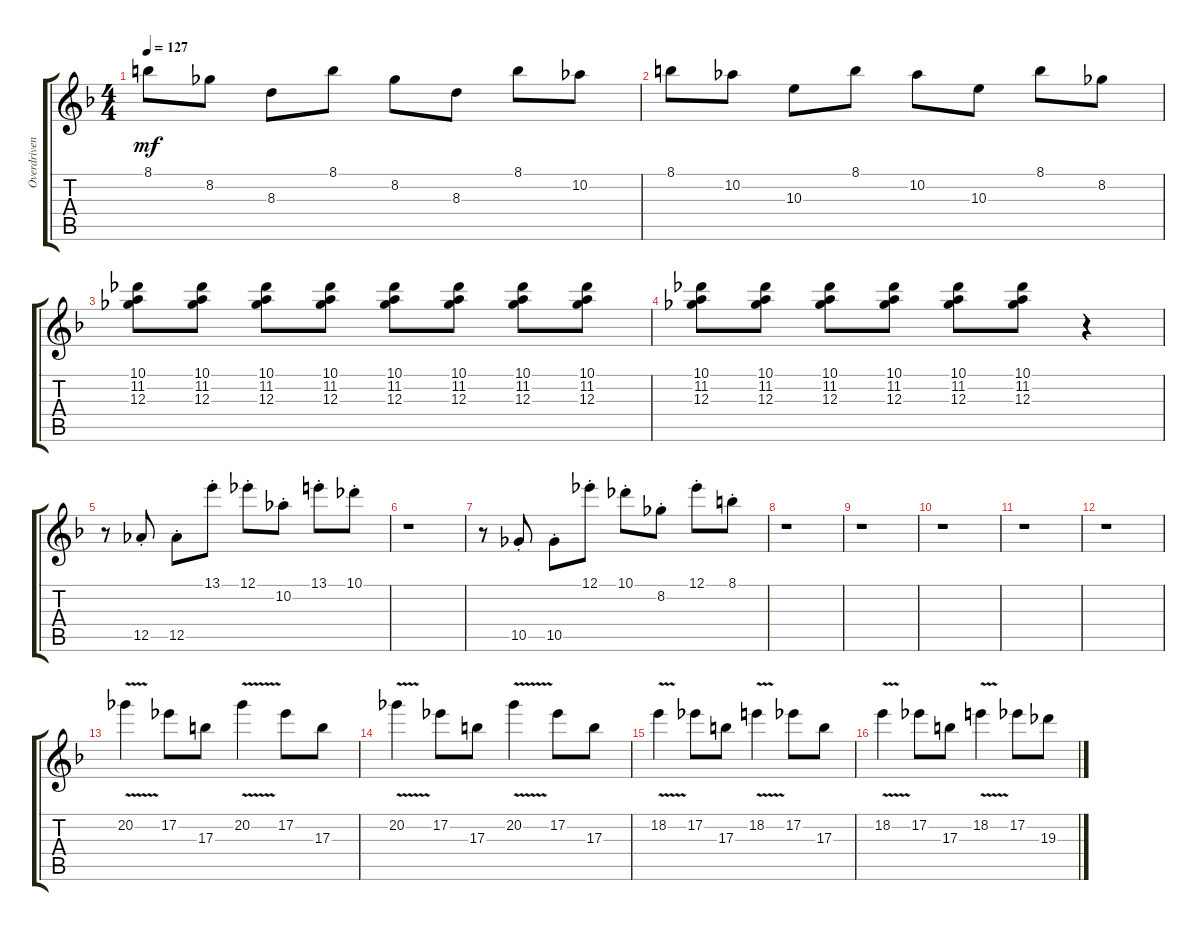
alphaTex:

\track ("Overdriven Right" "Overdriven") {instrument overdrivenguitar}
\staff {score tabs}
\tuning (Eb4 Bb3 Gb3 Db3 Ab2 Eb2) {hide}
\ts (4 4)
\tempo 127
\clef g2
\ks f
8.1.8{dy mf} 8.2.8 8.3.8 8.1.8 8.2.8 8.3.8 8.1.8 10.2.8 |
8.1.8 10.2.8 10.3.8 8.1.8 10.2.8 10.3.8 8.1.8 8.2.8 |
(10.1 11.2 12.3).8 (10.1 11.2 12.3).8 (10.1 11.2 12.3).8 (10.1 11.2 12.3).8 (10.1 11.2 12.3).8 (10.1 11.2 12.3).8 (10.1 11.2 12.3).8 (10.1 11.2 12.3).8 |
(10.1 11.2 12.3).8 (10.1 11.2 12.3).8 (10.1 11.2 12.3).8 (10.1 11.2 12.3).8 (10.1 11.2 12.3).8 (10.1 11.2 12.3).8 r.4 |
r.8 12.5{st}.8 12.5{st}.8 13.1{st}.8 12.1{st}.8 10.2{st}.8 13.1{st}.8 10.1{st}.8 |
r.1 |
r.8 10.5{st}.8 10.5{st}.8 12.1{st}.8 10.1{st}.8 8.2{st}.8 12.1{st}.8 8.1{st}.8 |
r.1 |
r.1 |
r.1 |
r.1 |
r.1 |
20.2{v}.4 17.2.8 17.3.8 20.2{v}.4 17.2.8 17.3.8 |
20.2{v}.4 17.2.8 17.3.8 20.2{v}.4 17.2.8 17.3.8 |
18.2{v}.4 17.2.8 17.3.8 18.2{v}.4 17.2.8 17.3.8 |
18.2{v}.4 17.2.8 17.3.8 18.2{v}.4 17.2.8 19.3.8
